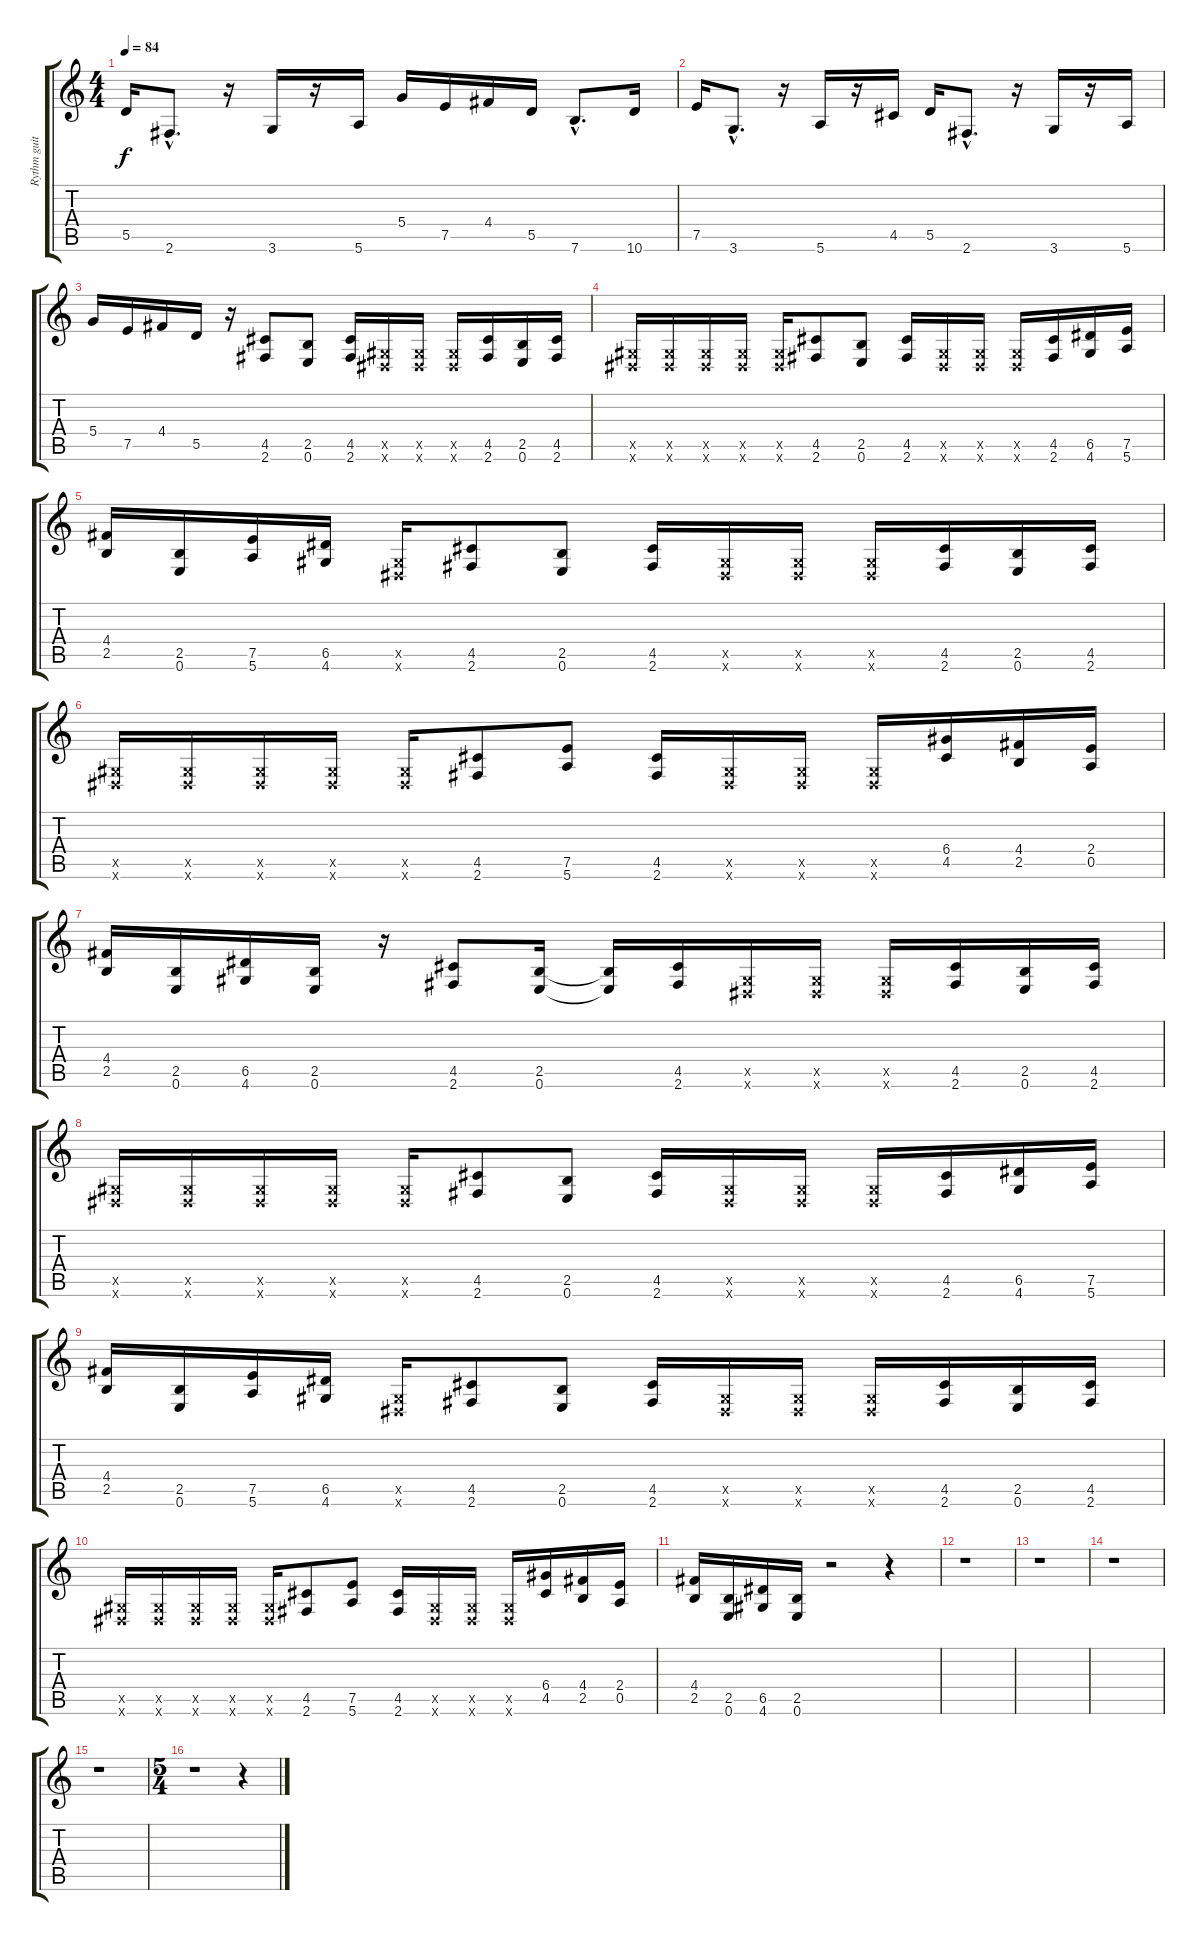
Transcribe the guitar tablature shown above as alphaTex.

\track ("Rythm guitar (distorsion)" "Rythm guit") {instrument overdrivenguitar}
\staff {score tabs}
\tuning (E4 B3 G3 D3 A2 E2) {hide}
\ts (4 4)
\tempo 84
\clef g2
\ks c
5.5.16{dy f} 2.6{hac}.8{d} r.16 3.6.16 r.16 5.6.16 5.4.16 7.5.16 4.4.16 5.5.16 7.6{hac}.8{d} 10.6.16 |
7.5.16 3.6{hac}.8{d} r.16 5.6.16 r.16 4.5.16 5.5.16 2.6{hac}.8{d} r.16 3.6.16 r.16 5.6.16 |
5.4.16 7.5.16 4.4.16 5.5.16 r.16 (4.5 2.6).8 (2.5 0.6).8 (4.5 2.6).16 (-1.5{x} -1.6{x}).16 (-1.5{x} -1.6{x}).16 (-1.5{x} -1.6{x}).16 (4.5 2.6).16 (2.5 0.6).16 (4.5 2.6).16 |
(-1.5{x} -1.6{x}).16 (-1.5{x} -1.6{x}).16 (-1.5{x} -1.6{x}).16 (-1.5{x} -1.6{x}).16 (-1.5{x} -1.6{x}).16 (4.5 2.6).8 (2.5 0.6).8 (4.5 2.6).16 (-1.5{x} -1.6{x}).16 (-1.5{x} -1.6{x}).16 (-1.5{x} -1.6{x}).16 (4.5 2.6).16 (6.5 4.6).16 (7.5 5.6).16 |
(4.4 2.5).16 (2.5 0.6).16 (7.5 5.6).16 (6.5 4.6).16 (-1.5{x} -1.6{x}).16 (4.5 2.6).8 (2.5 0.6).8 (4.5 2.6).16 (-1.5{x} -1.6{x}).16 (-1.5{x} -1.6{x}).16 (-1.5{x} -1.6{x}).16 (4.5 2.6).16 (2.5 0.6).16 (4.5 2.6).16 |
(-1.5{x} -1.6{x}).16 (-1.5{x} -1.6{x}).16 (-1.5{x} -1.6{x}).16 (-1.5{x} -1.6{x}).16 (-1.5{x} -1.6{x}).16 (4.5 2.6).8 (7.5 5.6).8 (4.5 2.6).16 (-1.5{x} -1.6{x}).16 (-1.5{x} -1.6{x}).16 (-1.5{x} -1.6{x}).16 (6.4 4.5).16 (4.4 2.5).16 (2.4 0.5).16 |
(4.4 2.5).16 (2.5 0.6).16 (6.5 4.6).16 (2.5 0.6).16 r.16 (4.5 2.6).8 (2.5 0.6).16 (2.5{t} 0.6{t}).16 (4.5 2.6).16 (-1.5{x} -1.6{x}).16 (-1.5{x} -1.6{x}).16 (-1.5{x} -1.6{x}).16 (4.5 2.6).16 (2.5 0.6).16 (4.5 2.6).16 |
(-1.5{x} -1.6{x}).16 (-1.5{x} -1.6{x}).16 (-1.5{x} -1.6{x}).16 (-1.5{x} -1.6{x}).16 (-1.5{x} -1.6{x}).16 (4.5 2.6).8 (2.5 0.6).8 (4.5 2.6).16 (-1.5{x} -1.6{x}).16 (-1.5{x} -1.6{x}).16 (-1.5{x} -1.6{x}).16 (4.5 2.6).16 (6.5 4.6).16 (7.5 5.6).16 |
(4.4 2.5).16 (2.5 0.6).16 (7.5 5.6).16 (6.5 4.6).16 (-1.5{x} -1.6{x}).16 (4.5 2.6).8 (2.5 0.6).8 (4.5 2.6).16 (-1.5{x} -1.6{x}).16 (-1.5{x} -1.6{x}).16 (-1.5{x} -1.6{x}).16 (4.5 2.6).16 (2.5 0.6).16 (4.5 2.6).16 |
(-1.5{x} -1.6{x}).16 (-1.5{x} -1.6{x}).16 (-1.5{x} -1.6{x}).16 (-1.5{x} -1.6{x}).16 (-1.5{x} -1.6{x}).16 (4.5 2.6).8 (7.5 5.6).8 (4.5 2.6).16 (-1.5{x} -1.6{x}).16 (-1.5{x} -1.6{x}).16 (-1.5{x} -1.6{x}).16 (6.4 4.5).16 (4.4 2.5).16 (2.4 0.5).16 |
(4.4 2.5).16 (2.5 0.6).16 (6.5 4.6).16 (2.5 0.6).16 r.2 r.4 |
r.1 |
r.1 |
r.1 |
r.1 |
\ts (5 4)
r.1 r.4
